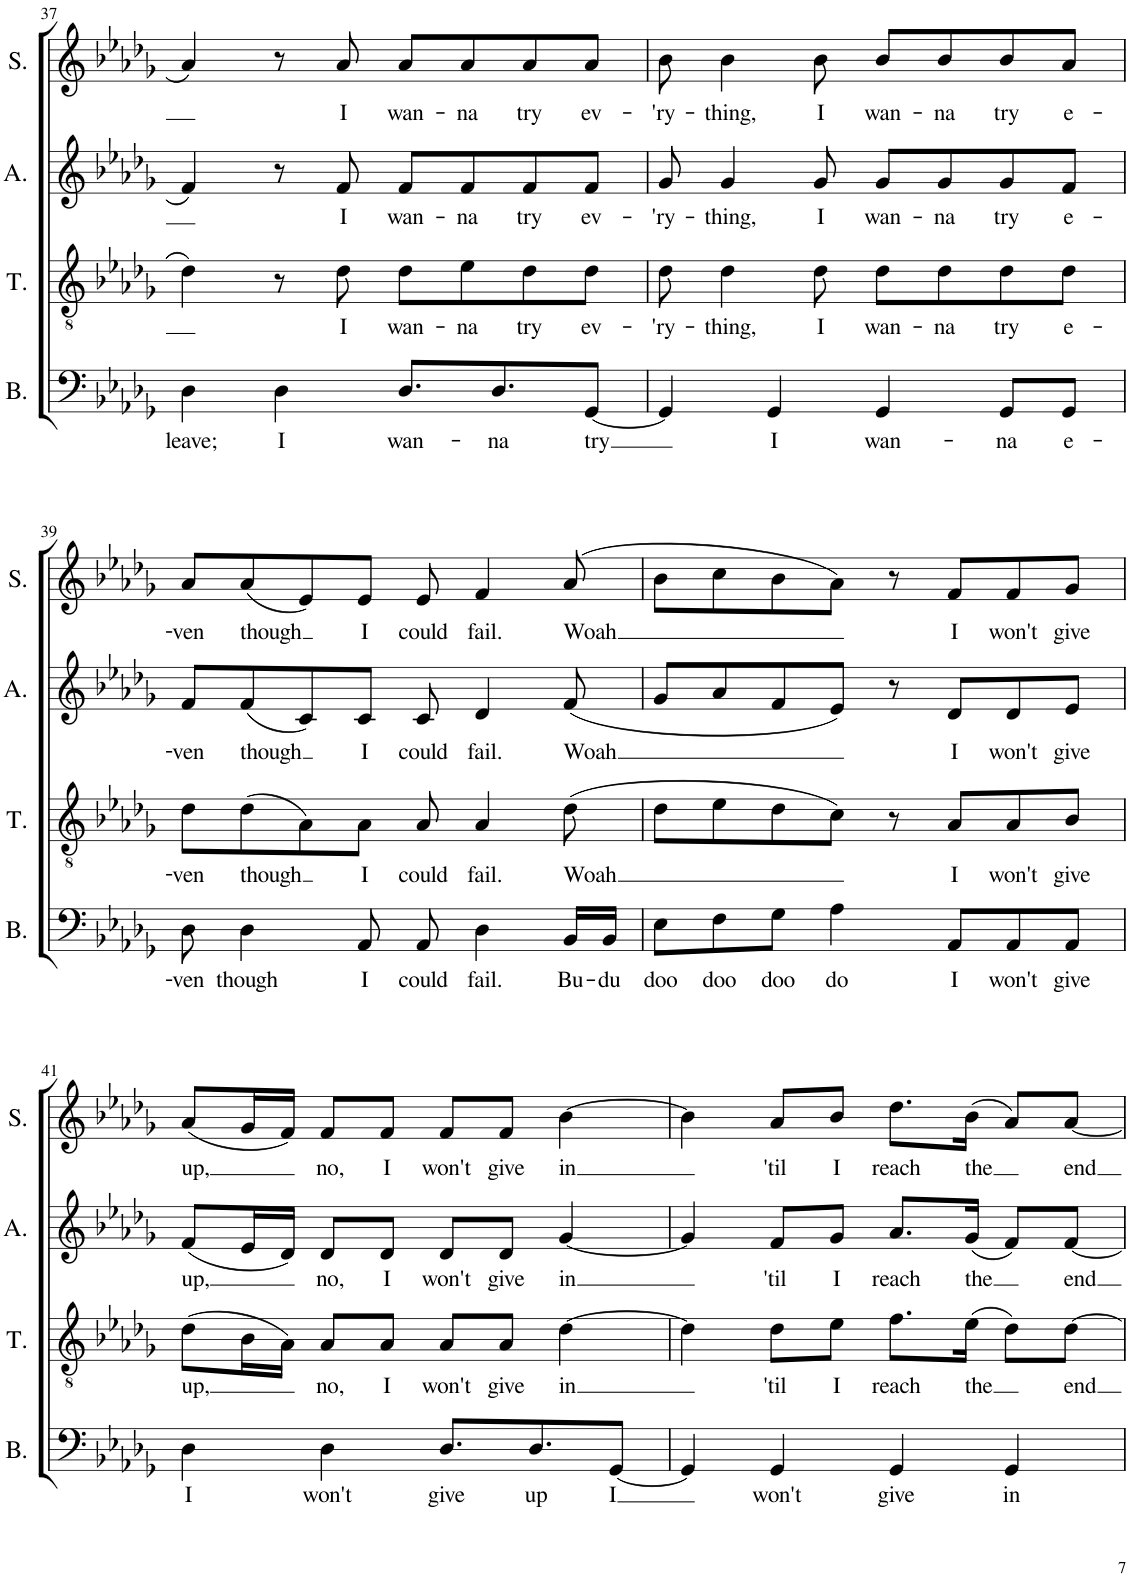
**kern	**text	**kern	**text	**kern	**text	**kern	**text
*part4	*part4	*part3	*part3	*part2	*part2	*part1	*part1
*staff4	*staff4	*staff3	*staff3	*staff2	*staff2	*staff1	*staff1
*I"Bass	*	*I"Tenor	*	*I"Alto	*	*I"Soprano	*
*I'B.	*	*I'T.	*	*I'A.	*	*I'S.	*
!!LO:PB:g=z
*clefF4	*	*clefGv2	*	*clefG2	*	*clefG2	*
*k[b-e-a-d-g-]	*	*k[b-e-a-d-g-]	*	*k[b-e-a-d-g-]	*	*k[b-e-a-d-g-]	*
*M4/4	*	*M4/4	*	*M4/4	*	*M4/4	*
=37	=37	=37	=37	=37	=37	=37	=37
!	!LO:LY:b	!	!	!	!	!	!
4D-\	leave;	4d-\	.	4f/	.	4a-/	.
!	!LO:LY:b	!	!	!	!	!	!
4D-\	I	8r	.	8r	.	8r	.
!	!	!	!LO:LY:b	!	!LO:LY:b	!	!LO:LY:b
.	.	8d-\	I	8f/	I	8a-/	I
!	!LO:LY:b	!	!LO:LY:b	!	!LO:LY:b	!	!LO:LY:b
8.D-/L	wan-	8d-\L	wan-	8f/L	wan-	8a-/L	wan-
!	!	!	!LO:LY:b	!	!LO:LY:b	!	!LO:LY:b
.	.	8e-\	-na	8f/	-na	8a-/	-na
!	!LO:LY:b	!	!	!	!	!	!
8.D-/	-na	.	.	.	.	.	.
!	!	!	!LO:LY:b	!	!LO:LY:b	!	!LO:LY:b
.	.	8d-\	try	8f/	try	8a-/	try
!	!LO:LY:b	!	!LO:LY:b	!	!LO:LY:b	!	!LO:LY:b
[8GG-/J	try	8d-\J	ev-	8f/J	ev-	8a-/J	ev-
=38	=38	=38	=38	=38	=38	=38	=38
!	!	!	!LO:LY:b	!	!LO:LY:b	!	!LO:LY:b
4GG-/]	.	8d-\	-'ry-	8g-/	-'ry-	8b-\	-'ry-
!	!	!	!LO:LY:b	!	!LO:LY:b	!	!LO:LY:b
.	.	4d-\	-thing,	4g-/	-thing,	4b-\	-thing,
!	!LO:LY:b	!	!	!	!	!	!
4GG-/	I	.	.	.	.	.	.
!	!	!	!LO:LY:b	!	!LO:LY:b	!	!LO:LY:b
.	.	8d-\	I	8g-/	I	8b-\	I
!	!LO:LY:b	!	!LO:LY:b	!	!LO:LY:b	!	!LO:LY:b
4GG-/	wan-	8d-\L	wan-	8g-/L	wan-	8b-/L	wan-
!	!	!	!LO:LY:b	!	!LO:LY:b	!	!LO:LY:b
.	.	8d-\	-na	8g-/	-na	8b-/	-na
!	!LO:LY:b	!	!LO:LY:b	!	!LO:LY:b	!	!LO:LY:b
8GG-/L	-na	8d-\	try	8g-/	try	8b-/	try
!	!LO:LY:b	!	!LO:LY:b	!	!LO:LY:b	!	!LO:LY:b
8GG-/J	e-	8d-\J	e-	8f/J	e-	8a-/J	e-
!!LO:LB:g=z
=39	=39	=39	=39	=39	=39	=39	=39
!	!LO:LY:b	!	!LO:LY:b	!	!LO:LY:b	!	!LO:LY:b
8D-\	-ven	8d-\L	-ven	8f/L	-ven	8a-/L	-ven
!	!LO:LY:b	!	!LO:LY:b	!	!LO:LY:b	!	!LO:LY:b
4D-\	though	(8d-\	though	(8f/	though	(8a-/	though
.	.	8A-\)	.	8c/)	.	8e-/)	.
!	!LO:LY:b	!	!LO:LY:b	!	!LO:LY:b	!	!LO:LY:b
8AA-/	I	8A-\J	I	8c/J	I	8e-/J	I
!	!LO:LY:b	!	!LO:LY:b	!	!LO:LY:b	!	!LO:LY:b
8AA-/	could	8A-/	could	8c/	could	8e-/	could
!	!LO:LY:b	!	!LO:LY:b	!	!LO:LY:b	!	!LO:LY:b
4D-\	fail.	4A-/	fail.	4d-/	fail.	4f/	fail.
!	!LO:LY:b	!	!LO:LY:b	!	!LO:LY:b	!	!LO:LY:b
16BB-/LL	Bu-	(8d-\	Woah	(8f/	Woah	(8a-/	Woah
!	!LO:LY:b	!	!	!	!	!	!
16BB-/JJ	-du	.	.	.	.	.	.
=40	=40	=40	=40	=40	=40	=40	=40
!	!LO:LY:b	!	!	!	!	!	!
8E-\L	doo	8d-\L	.	8g-/L	.	8b-\L	.
!	!LO:LY:b	!	!	!	!	!	!
8F\	doo	8e-\	.	8a-/	.	8cc\	.
!	!LO:LY:b	!	!	!	!	!	!
8G-\J	doo	8d-\	.	8f/	.	8b-\	.
!	!LO:LY:b	!	!	!	!	!	!
4A-\	do	8c\J)	.	8e-/J)	.	8a-\J)	.
.	.	8r	.	8r	.	8r	.
!	!LO:LY:b	!	!LO:LY:b	!	!LO:LY:b	!	!LO:LY:b
8AA-/L	I	8A-/L	I	8d-/L	I	8f/L	I
!	!LO:LY:b	!	!LO:LY:b	!	!LO:LY:b	!	!LO:LY:b
8AA-/	won't	8A-/	won't	8d-/	won't	8f/	won't
!	!LO:LY:b	!	!LO:LY:b	!	!LO:LY:b	!	!LO:LY:b
8AA-/J	give	8B-/J	give	8e-/J	give	8g-/J	give
!!LO:LB:g=z
=41	=41	=41	=41	=41	=41	=41	=41
!	!LO:LY:b	!	!LO:LY:b	!	!LO:LY:b	!	!LO:LY:b
4D-\	I	(8d-\L	up,	(8f/L	up,	(8a-/L	up,
.	.	16B-\L	.	16e-/L	.	16g-/L	.
.	.	16A-\JJ)	.	16d-/JJ)	.	16f/JJ)	.
!	!LO:LY:b	!	!LO:LY:b	!	!LO:LY:b	!	!LO:LY:b
4D-\	won't	8A-/L	no,	8d-/L	no,	8f/L	no,
!	!	!	!LO:LY:b	!	!LO:LY:b	!	!LO:LY:b
.	.	8A-/J	I	8d-/J	I	8f/J	I
!	!LO:LY:b	!	!LO:LY:b	!	!LO:LY:b	!	!LO:LY:b
8.D-/L	give	8A-/L	won't	8d-/L	won't	8f/L	won't
!	!	!	!LO:LY:b	!	!LO:LY:b	!	!LO:LY:b
.	.	8A-/J	give	8d-/J	give	8f/J	give
!	!LO:LY:b	!	!	!	!	!	!
8.D-/	up	.	.	.	.	.	.
!	!	!	!LO:LY:b	!	!LO:LY:b	!	!LO:LY:b
.	.	[4d-\	in	[4g-/	in	[4b-\	in
!	!LO:LY:b	!	!	!	!	!	!
[8GG-/J	I	.	.	.	.	.	.
=42	=42	=42	=42	=42	=42	=42	=42
4GG-/]	.	4d-\]	.	4g-/]	.	4b-\]	.
!	!LO:LY:b	!	!LO:LY:b	!	!LO:LY:b	!	!LO:LY:b
4GG-/	won't	8d-\L	'til	8f/L	'til	8a-/L	'til
!	!	!	!LO:LY:b	!	!LO:LY:b	!	!LO:LY:b
.	.	8e-\J	I	8g-/J	I	8b-/J	I
!	!LO:LY:b	!	!LO:LY:b	!	!LO:LY:b	!	!LO:LY:b
4GG-/	give	8.f\L	reach	8.a-/L	reach	8.dd-\L	reach
!	!	!	!LO:LY:b	!	!LO:LY:b	!	!LO:LY:b
.	.	(16e-\Jk	the	(16g-/Jk	the	(16b-\Jk	the
!	!LO:LY:b	!	!	!	!	!	!
4GG-/	in	8d-\L)	.	8f/L)	.	8a-/L)	.
!	!	!	!LO:LY:b	!	!LO:LY:b	!	!LO:LY:b
.	.	[8d-\J	end	[8f/J	end	[8a-/J	end
=	=	=	=	=	=	=	=
*-	*-	*-	*-	*-	*-	*-	*-
